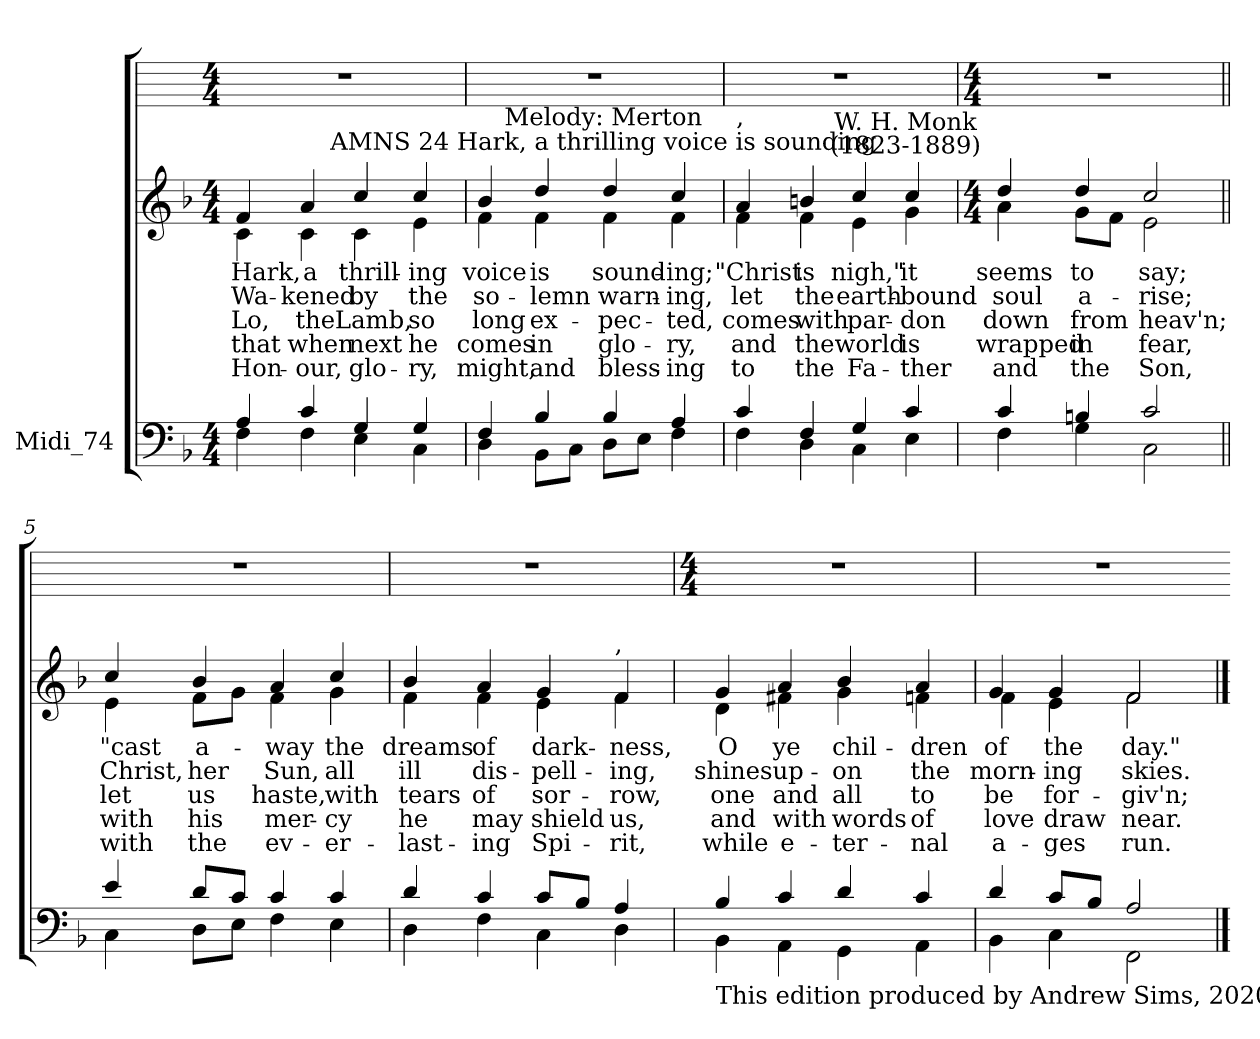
**kern	**kern	**text	**text	**text	**text	**text	**kern
*part3	*part2	*part2	*part2	*part2	*part2	*part2	*part1
*staff3	*staff2	*staff2	*staff2	*staff2	*staff2	*staff2	*staff1
*I"Midi_74	*	*	*	*	*	*	*
*clefF4	*clefG2	*	*	*	*	*	*
*k[b-]	*k[b-]	*	*	*	*	*	*
*F:	*F:	*	*	*	*	*	*
*M4/4	*M4/4	*	*	*	*	*	*M4/4
=1	=1	=1	=1	=1	=1	=1	=1
*^	*	*	*	*	*	*	*
!	!	!LO:TX:a:cj:t=Latin, tr.\nE. Caswall (1814-1878)	!	!	!	!	!	!
!	!	!	!LO:LY:b	!LO:LY:b	!LO:LY:b	!LO:LY:b	!LO:LY:b	!
*	*	*^	*	*	*	*	*	*
4A/	4F\	4f/	4c\	Hark,	Wa-	-Lo,	that	Hon-	1r
!	!	!	!	!LO:LY:b	!LO:LY:b	!LO:LY:b	!LO:LY:b	!LO:LY:b	!
4c/	4F\	4a/	4c\	-a	kened	the	when	our,	.
!	!	!	!	!LO:LY:b	!LO:LY:b	!LO:LY:b	!LO:LY:b	!LO:LY:b	!
4G/	4E\	4cc/	4c\	thrill-	-by	Lamb,	next	glo-	.
!	!	!	!	!LO:LY:b	!LO:LY:b	!LO:LY:b	!LO:LY:b	!LO:LY:b	!
4G/	4C\	4cc/	4e\	-ing	the	so	he	ry,	.
=2	=2	=2	=2	=2	=2	=2	=2	=2	=2
!	!	!	!	!LO:LY:b	!LO:LY:b	!LO:LY:b	!LO:LY:b	!LO:LY:b	!
4F/	4D\	4b-/	4f\	voice	so-	-long	comes	might,	1r
!	!	!	!	!LO:LY:b	!LO:LY:b	!LO:LY:b	!LO:LY:b	!LO:LY:b	!
4B-/	8BB-\L	4dd/	4f\	is	lemn	ex-	-in	and	.
.	8C\J	.	.	.	.	.	.	.	.
!	!	!LO:TX:a:cj:t=AMNS 24 Hark, a thrilling voice is sounding	!	!	!	!	!	!	!
!	!	!LO:TX:a:cj:t=Melody&colon; Merton	!	!	!	!	!	!	!
!	!	!	!	!LO:LY:b	!LO:LY:b	!LO:LY:b	!LO:LY:b	!LO:LY:b	!
4B-/	8D\L	4dd/	4f\	sound-	-warn-	-pec-	-glo-	-bless-	.
.	8E\J	.	.	.	.	.	.	.	.
!	!	!	!	!LO:LY:b	!LO:LY:b	!LO:LY:b	!LO:LY:b	!LO:LY:b	!
4A/	4F\	4cc/	4f\	-ing;	ing,	ted,	ry,	ing	.
=3	=3	=3	=3	=3	=3	=3	=3	=3	=3
!	!	!LO:TX:a:t=,	!	!	!	!	!	!	!
!	!	!	!	!LO:LY:b	!LO:LY:b	!LO:LY:b	!LO:LY:b	!LO:LY:b	!
4c/	4F\	4a/	4f\	"Christ	let	comes	and	to	1r
!	!	!	!	!LO:LY:b	!LO:LY:b	!LO:LY:b	!LO:LY:b	!LO:LY:b	!
4F/	4D\	4bn/	4f\	is	the	with	the	the	.
!	!	!	!	!LO:LY:b	!LO:LY:b	!LO:LY:b	!LO:LY:b	!LO:LY:b	!
4G/	4C\	4cc/	4e\	nigh,"	earth-	-par-	-world	Fa-	.
!	!	!LO:TX:a:cj:t=W. H. Monk\n(1823-1889)	!	!	!	!	!	!	!
!	!	!	!	!LO:LY:b	!LO:LY:b	!LO:LY:b	!LO:LY:b	!LO:LY:b	!
4c/	4E\	4cc/	4g\	-it	bound	don	is	ther	.
!!LO:LB:g=z
=4	=4	=4	=4	=4	=4	=4	=4	=4	=4
*	*	*M4/4	*	*	*	*	*	*	*M4/4
!	!	!	!	!LO:LY:b	!LO:LY:b	!LO:LY:b	!LO:LY:b	!LO:LY:b	!
4c/	4F\	4dd/	4a\	seems	soul	down	wrapped	and	1r
!	!	!	!	!LO:LY:b	!LO:LY:b	!LO:LY:b	!LO:LY:b	!LO:LY:b	!
4Bn/	4G\	4dd/	8g\L	to	a-	-from	in	the	.
.	.	.	8f\J	.	.	.	.	.	.
!	!	!	!	!LO:LY:b	!LO:LY:b	!LO:LY:b	!LO:LY:b	!LO:LY:b	!
2c/	2C\	2cc/	2e\	say;	rise;	heav'n;	fear,	Son,	.
=5||	=5||	=5||	=5||	=5||	=5||	=5||	=5||	=5||	=5||
!	!	!	!	!LO:LY:b	!LO:LY:b	!LO:LY:b	!LO:LY:b	!LO:LY:b	!
4e/	4C\	4cc/	4e\	"cast	Christ,	let	with	with	1r
!	!	!	!	!LO:LY:b	!LO:LY:b	!LO:LY:b	!LO:LY:b	!LO:LY:b	!
8d/L	8D\L	4b-/	8f\L	a-	-her	us	his	the	.
8c/J	8E\J	.	8g\J	.	.	.	.	.	.
!	!	!	!	!LO:LY:b	!LO:LY:b	!LO:LY:b	!LO:LY:b	!LO:LY:b	!
4c/	4F\	4a/	4f\	way	Sun,	haste,	mer-	-ev-	.
!	!	!	!	!LO:LY:b	!LO:LY:b	!LO:LY:b	!LO:LY:b	!LO:LY:b	!
4c/	4E\	4cc/	4g\	-the	all	with	cy	er-	.
=6	=6	=6	=6	=6	=6	=6	=6	=6	=6
!	!	!	!	!LO:LY:b	!LO:LY:b	!LO:LY:b	!LO:LY:b	!LO:LY:b	!
4d/	4D\	4b-/	4f\	-dreams	ill	tears	he	last-	1r
!	!	!	!	!LO:LY:b	!LO:LY:b	!LO:LY:b	!LO:LY:b	!LO:LY:b	!
4c/	4F\	4a/	4f\	-of	dis-	-of	may	ing	.
!	!	!	!	!LO:LY:b	!LO:LY:b	!LO:LY:b	!LO:LY:b	!LO:LY:b	!
8c/L	4C\	4g/	4e\	dark-	-pell-	-sor-	-shield	Spi-	.
8B-/J	.	.	.	.	.	.	.	.	.
!	!	!LO:TX:a:t=,	!	!	!	!	!	!	!
!	!	!	!	!LO:LY:b	!LO:LY:b	!LO:LY:b	!LO:LY:b	!LO:LY:b	!
4A/	4D\	4f/	4f\	-ness,	ing,	row,	us,	rit,	.
!!LO:LB:g=z
=7	=7	=7	=7	=7	=7	=7	=7	=7	=7
*	*	*	*	*	*	*	*	*	*M4/4
!LO:TX:b:t=This edition produced by Andrew Sims, 2020	!	!	!	!	!	!	!	!	!
!	!	!	!	!LO:LY:b	!LO:LY:b	!LO:LY:b	!LO:LY:b	!LO:LY:b	!
4B-/	4BB-\	4g/	4d\	O	shines	one	and	while	1r
!	!	!	!	!LO:LY:b	!LO:LY:b	!LO:LY:b	!LO:LY:b	!LO:LY:b	!
4c/	4AA\	4a/	4f#X\	ye	up-	-and	with	e-	.
!	!	!	!	!LO:LY:b	!LO:LY:b	!LO:LY:b	!LO:LY:b	!LO:LY:b	!
4d/	4GG\	4b-/	4g\	-chil-	-on	all	words	ter-	.
!	!	!	!	!LO:LY:b	!LO:LY:b	!LO:LY:b	!LO:LY:b	!LO:LY:b	!
4c/	4AA\	4a/	4fn\	-dren	the	to	of	nal	.
=8	=8	=8	=8	=8	=8	=8	=8	=8	=8
!	!	!	!	!LO:LY:b	!LO:LY:b	!LO:LY:b	!LO:LY:b	!LO:LY:b	!
4d/	4BB-\	4g/	4f\	of	morn-	-be	love	a-	1r
!	!	!	!	!LO:LY:b	!LO:LY:b	!LO:LY:b	!LO:LY:b	!LO:LY:b	!
8c/L	4C\	4g/	4e\	-the	ing	for-	-draw	ges	.
8B-/J	.	.	.	.	.	.	.	.	.
!	!	!	!	!LO:LY:b	!LO:LY:b	!LO:LY:b	!LO:LY:b	!LO:LY:b	!
2A/	2FF\	2f/	2f\	day."	skies.	giv'n;	near.	run.	.
*v	*v	*	*	*	*	*	*	*	*
*	*v	*v	*	*	*	*	*	*
==	==	=	=	=	=	=	=
*-	*-	*-	*-	*-	*-	*-	*-
